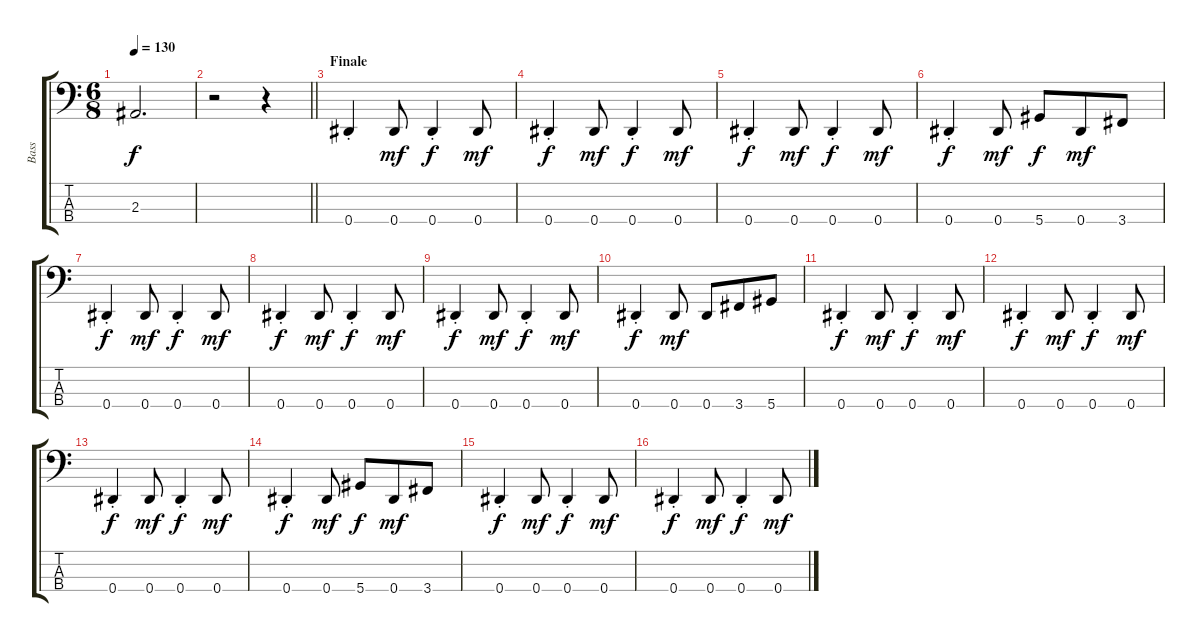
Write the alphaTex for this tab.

\track ("Bass" "Bass") {instrument electricbassfinger}
\staff {score tabs}
\tuning (Gb2 Db2 Ab1 Eb1) {hide}
\ts (6 8)
\tempo 130
\clef f4
\ks c
2.3{t}.2{d dy f} |
\barLineRight lightlight
r.2 r.4 |
\section ("" "Finale")
0.4{st}.4 0.4.8{dy mf} 0.4{st}.4{dy f} 0.4.8{dy mf} |
0.4{st}.4{dy f} 0.4.8{dy mf} 0.4{st}.4{dy f} 0.4.8{dy mf} |
0.4{st}.4{dy f} 0.4.8{dy mf} 0.4{st}.4{dy f} 0.4.8{dy mf} |
0.4{st}.4{dy f} 0.4.8{dy mf} 5.4.8{dy f} 0.4.8{dy mf} 3.4.8 |
0.4{st}.4{dy f} 0.4.8{dy mf} 0.4{st}.4{dy f} 0.4.8{dy mf} |
0.4{st}.4{dy f} 0.4.8{dy mf} 0.4{st}.4{dy f} 0.4.8{dy mf} |
0.4{st}.4{dy f} 0.4.8{dy mf} 0.4{st}.4{dy f} 0.4.8{dy mf} |
0.4{st}.4{dy f} 0.4.8{dy mf} 0.4.8 3.4.8 5.4.8 |
0.4{st}.4{dy f} 0.4.8{dy mf} 0.4{st}.4{dy f} 0.4.8{dy mf} |
0.4{st}.4{dy f} 0.4.8{dy mf} 0.4{st}.4{dy f} 0.4.8{dy mf} |
0.4{st}.4{dy f} 0.4.8{dy mf} 0.4{st}.4{dy f} 0.4.8{dy mf} |
0.4{st}.4{dy f} 0.4.8{dy mf} 5.4.8{dy f} 0.4.8{dy mf} 3.4.8 |
0.4{st}.4{dy f} 0.4.8{dy mf} 0.4{st}.4{dy f} 0.4.8{dy mf} |
0.4{st}.4{dy f} 0.4.8{dy mf} 0.4{st}.4{dy f} 0.4.8{dy mf}
